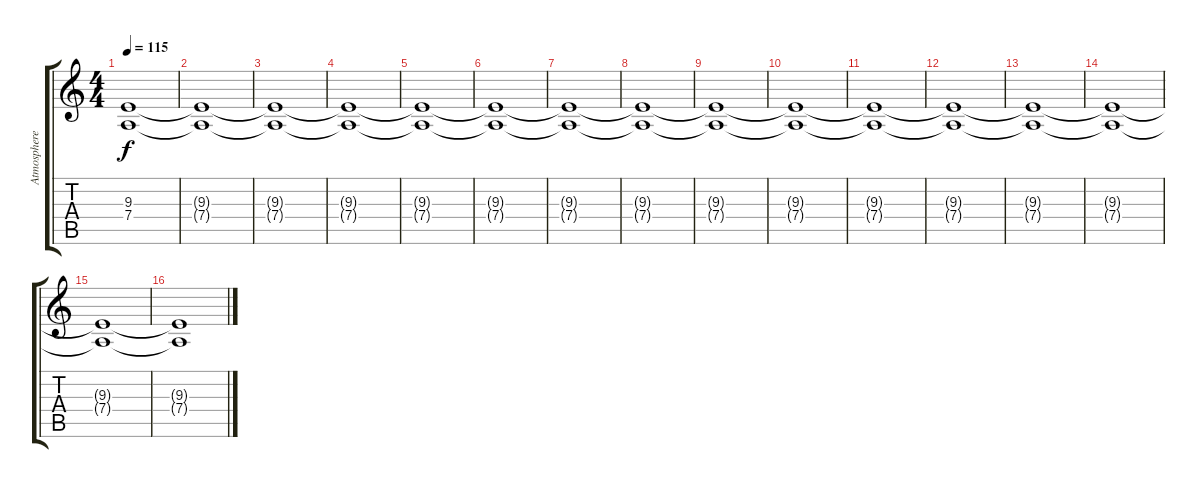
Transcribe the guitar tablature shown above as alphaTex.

\track ("Atmosphere" "Atmosphere") {instrument stringensemble2}
\staff {score tabs}
\tuning (E4 B3 G3 D3 A2 E2) {hide}
\ts (4 4)
\tempo 115
\clef g2
\ks c
(9.3{t} 7.4{t}).1{dy f} |
(9.3{t} 7.4{t}).1 |
(9.3{t} 7.4{t}).1 |
(9.3{t} 7.4{t}).1 |
(9.3{t} 7.4{t}).1 |
(9.3{t} 7.4{t}).1 |
(9.3{t} 7.4{t}).1 |
(9.3{t} 7.4{t}).1 |
(9.3{t} 7.4{t}).1 |
(9.3{t} 7.4{t}).1 |
(9.3{t} 7.4{t}).1 |
(9.3{t} 7.4{t}).1 |
(9.3{t} 7.4{t}).1 |
(9.3{t} 7.4{t}).1 |
(9.3{t} 7.4{t}).1 |
(9.3{t} 7.4{t}).1
